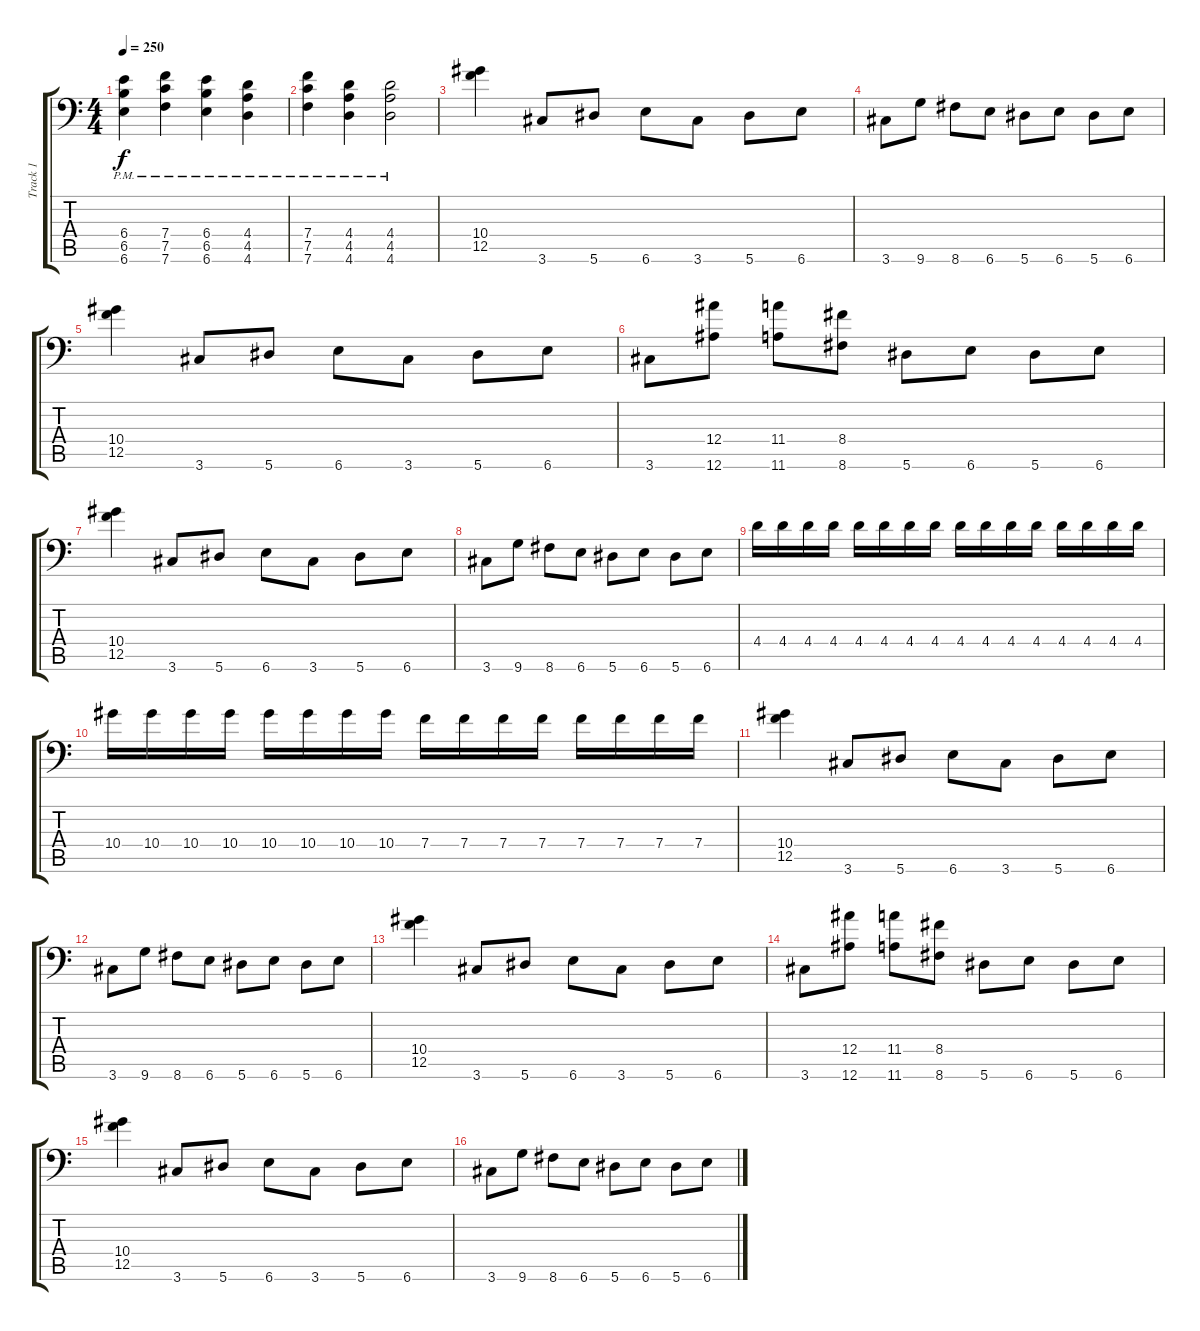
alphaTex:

\track ("Track 1" "Track 1") {instrument distortionguitar}
\staff {score tabs}
\tuning (C4 G3 Eb3 Bb2 F2 Bb1) {hide}
\ts (4 4)
\tempo 250
\clef f4
\ks c
(6.4{pm} 6.5{pm} 6.6{pm}).4{dy f} (7.4{pm} 7.5{pm} 7.6{pm}).4 (6.4{pm} 6.5{pm} 6.6{pm}).4 (4.4{pm} 4.5{pm} 4.6{pm}).4 |
(7.4{pm} 7.5{pm} 7.6{pm}).4 (4.4{pm} 4.5{pm} 4.6{pm}).4 (4.4{pm} 4.5{pm} 4.6{pm}).2 |
(10.4 12.5).4 3.6.8 5.6.8 6.6.8 3.6.8 5.6.8 6.6.8 |
3.6.8 9.6.8 8.6.8 6.6.8 5.6.8 6.6.8 5.6.8 6.6.8 |
(10.4 12.5).4 3.6.8 5.6.8 6.6.8 3.6.8 5.6.8 6.6.8 |
3.6.8 (12.4 12.6).8 (11.4 11.6).8 (8.4 8.6).8 5.6.8 6.6.8 5.6.8 6.6.8 |
(10.4 12.5).4 3.6.8 5.6.8 6.6.8 3.6.8 5.6.8 6.6.8 |
3.6.8 9.6.8 8.6.8 6.6.8 5.6.8 6.6.8 5.6.8 6.6.8 |
4.4.16 4.4.16 4.4.16 4.4.16 4.4.16 4.4.16 4.4.16 4.4.16 4.4.16 4.4.16 4.4.16 4.4.16 4.4.16 4.4.16 4.4.16 4.4.16 |
10.4.16 10.4.16 10.4.16 10.4.16 10.4.16 10.4.16 10.4.16 10.4.16 7.4.16 7.4.16 7.4.16 7.4.16 7.4.16 7.4.16 7.4.16 7.4.16 |
(10.4 12.5).4 3.6.8 5.6.8 6.6.8 3.6.8 5.6.8 6.6.8 |
3.6.8 9.6.8 8.6.8 6.6.8 5.6.8 6.6.8 5.6.8 6.6.8 |
(10.4 12.5).4 3.6.8 5.6.8 6.6.8 3.6.8 5.6.8 6.6.8 |
3.6.8 (12.4 12.6).8 (11.4 11.6).8 (8.4 8.6).8 5.6.8 6.6.8 5.6.8 6.6.8 |
(10.4 12.5).4 3.6.8 5.6.8 6.6.8 3.6.8 5.6.8 6.6.8 |
3.6.8 9.6.8 8.6.8 6.6.8 5.6.8 6.6.8 5.6.8 6.6.8
